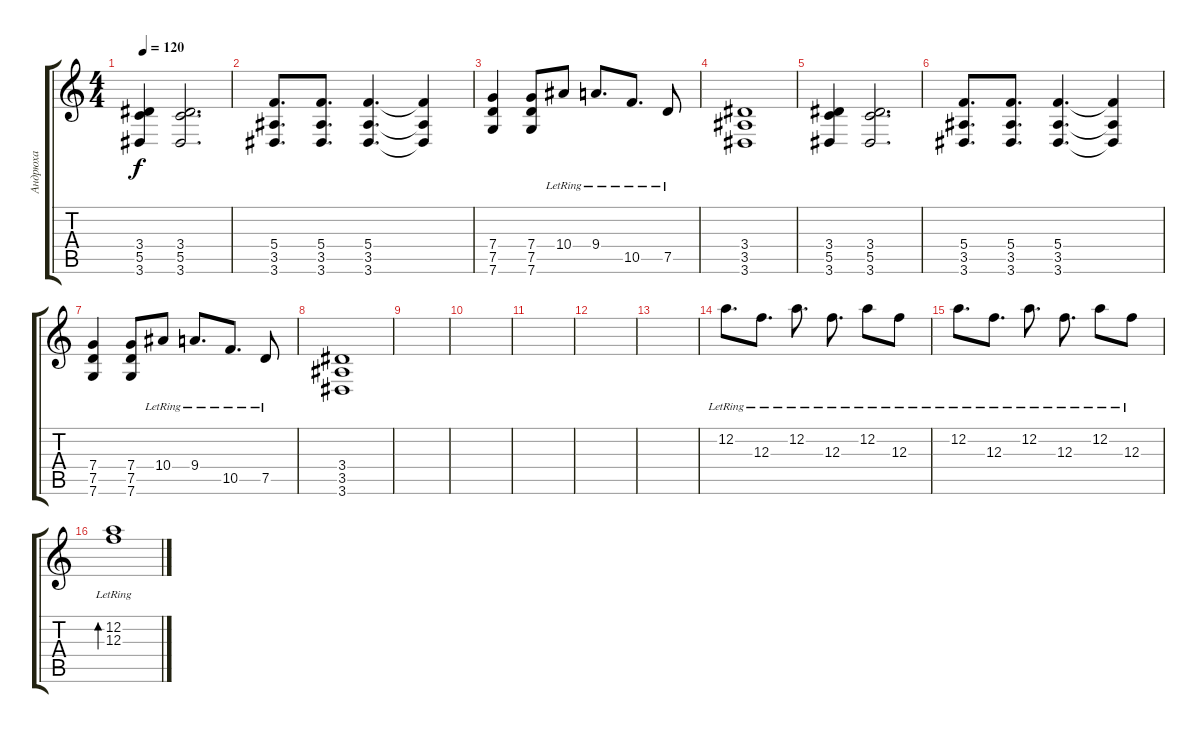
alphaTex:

\track ("Андрюха" "Андрюха") {instrument acousticguitarsteel}
\staff {score tabs}
\tuning (D4 A3 F3 C3 G2 C2) {hide}
\ts (4 4)
\tempo 120
\clef g2
\ks c
(3.4 5.5 3.6).4{dy f} (3.4 5.5 3.6).2{d} |
(5.4 3.5 3.6).8{d} (5.4 3.5 3.6).8{d} (5.4 3.5 3.6).4{d} (5.4{t} 3.5{t} 3.6{t}).4 |
(7.4 7.5 7.6).4 (7.4 7.5 7.6).8 10.4{lr}.8 9.4{lr}.8{d} 10.5{lr}.8{d} 7.5{lr}.8 |
(3.4 3.5 3.6).1 |
(3.4 5.5 3.6).4 (3.4 5.5 3.6).2{d} |
(5.4 3.5 3.6).8{d} (5.4 3.5 3.6).8{d} (5.4 3.5 3.6).4{d} (5.4{t} 3.5{t} 3.6{t}).4 |
(7.4 7.5 7.6).4 (7.4 7.5 7.6).8 10.4{lr}.8 9.4{lr}.8{d} 10.5{lr}.8{d} 7.5{lr}.8 |
(3.4 3.5 3.6).1 |
|
|
|
|
|
12.2{lr}.8{d} 12.3{lr}.8{d} 12.2{lr}.8{d} 12.3{lr}.8{d} 12.2{lr}.8 12.3{lr}.8 |
12.2{lr}.8{d} 12.3{lr}.8{d} 12.2{lr}.8{d} 12.3{lr}.8{d} 12.2{lr}.8 12.3{lr}.8 |
(12.2{lr} 12.3{lr}).1{bd 240}
